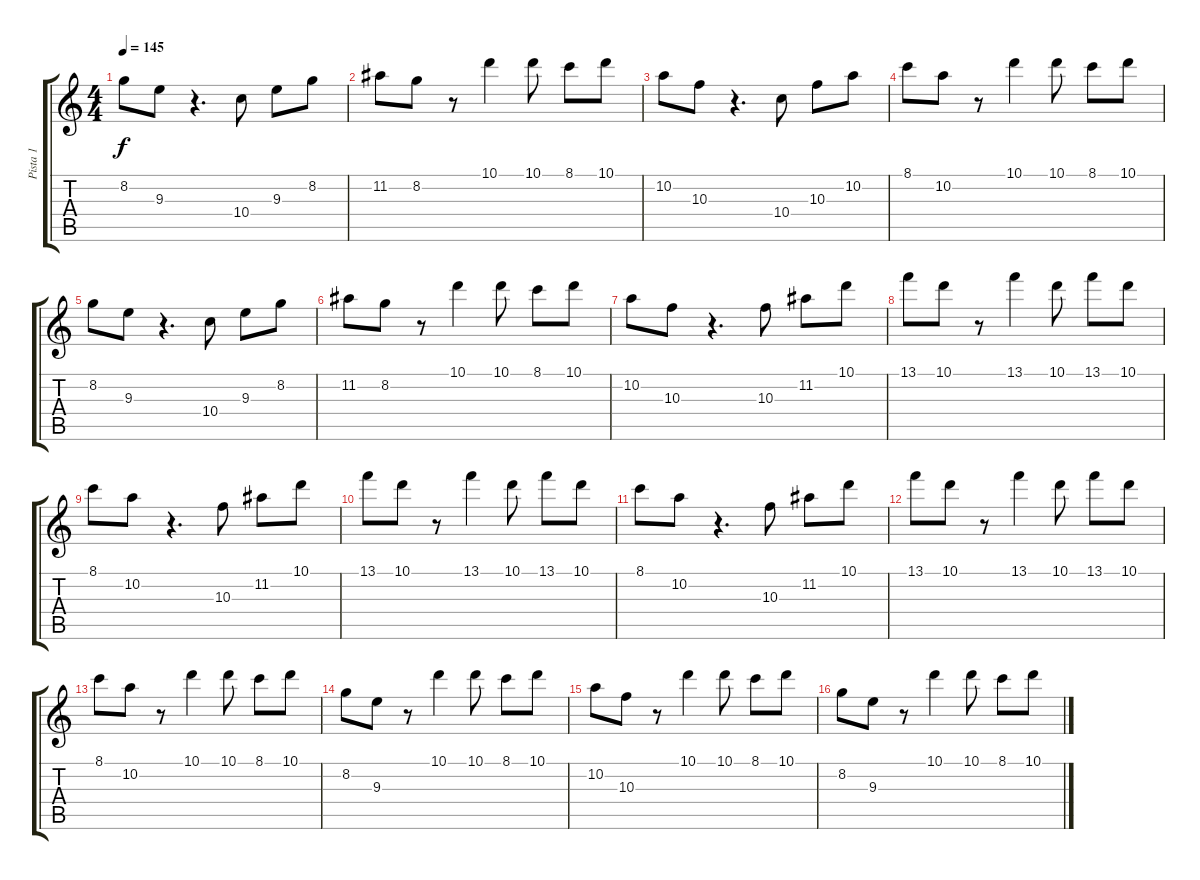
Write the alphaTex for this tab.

\track ("Pista 1" "Pista 1") {instrument electricguitarclean}
\staff {score tabs}
\tuning (E4 B3 G3 D3 A2 E2) {hide}
\ts (4 4)
\tempo 145
\clef g2
\ks c
8.2.8{dy f} 9.3.8 r.4{d} 10.4.8 9.3.8 8.2.8 |
11.2.8 8.2.8 r.8 10.1.4 10.1.8 8.1.8 10.1.8 |
10.2.8 10.3.8 r.4{d} 10.4.8 10.3.8 10.2.8 |
8.1.8 10.2.8 r.8 10.1.4 10.1.8 8.1.8 10.1.8 |
8.2.8 9.3.8 r.4{d} 10.4.8 9.3.8 8.2.8 |
11.2.8 8.2.8 r.8 10.1.4 10.1.8 8.1.8 10.1.8 |
10.2.8 10.3.8 r.4{d} 10.3.8 11.2.8 10.1.8 |
13.1.8 10.1.8 r.8 13.1.4 10.1.8 13.1.8 10.1.8 |
8.1.8 10.2.8 r.4{d} 10.3.8 11.2.8 10.1.8 |
13.1.8 10.1.8 r.8 13.1.4 10.1.8 13.1.8 10.1.8 |
8.1.8 10.2.8 r.4{d} 10.3.8 11.2.8 10.1.8 |
13.1.8 10.1.8 r.8 13.1.4 10.1.8 13.1.8 10.1.8 |
8.1.8 10.2.8 r.8 10.1.4 10.1.8 8.1.8 10.1.8 |
8.2.8 9.3.8 r.8 10.1.4 10.1.8 8.1.8 10.1.8 |
10.2.8 10.3.8 r.8 10.1.4 10.1.8 8.1.8 10.1.8 |
8.2.8 9.3.8 r.8 10.1.4 10.1.8 8.1.8 10.1.8
